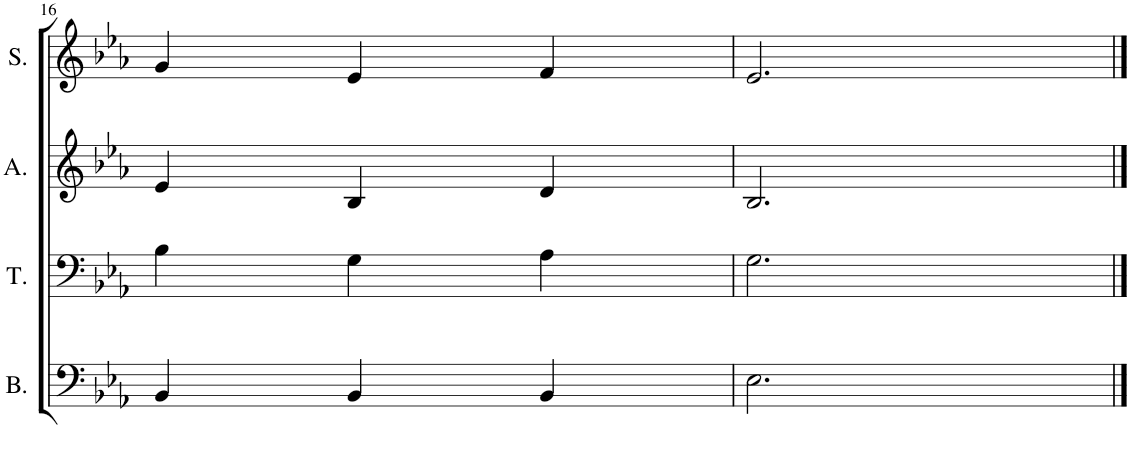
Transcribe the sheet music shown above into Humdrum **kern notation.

**kern	**kern	**kern	**kern
*part4	*part3	*part2	*part1
*staff4	*staff3	*staff2	*staff1
*I"Bass	*I"Tenor	*I"Alto	*I"Soprano
*I'B.	*I'T.	*I'A.	*I'S.
!!LO:PB:g=z
*clefF4	*clefF4	*clefG2	*clefG2
*k[b-e-a-]	*k[b-e-a-]	*k[b-e-a-]	*k[b-e-a-]
*M3/4	*M3/4	*M3/4	*M3/4
=16	=16	=16	=16
4BB-/	4B-\	4e-/	4g/
4BB-/	4G\	4B-/	4e-/
4BB-/	4A-\	4d/	4f/
=17	=17	=17	=17
2.E-\	2.G\	2.B-/	2.e-/
==	==	==	==
*-	*-	*-	*-
